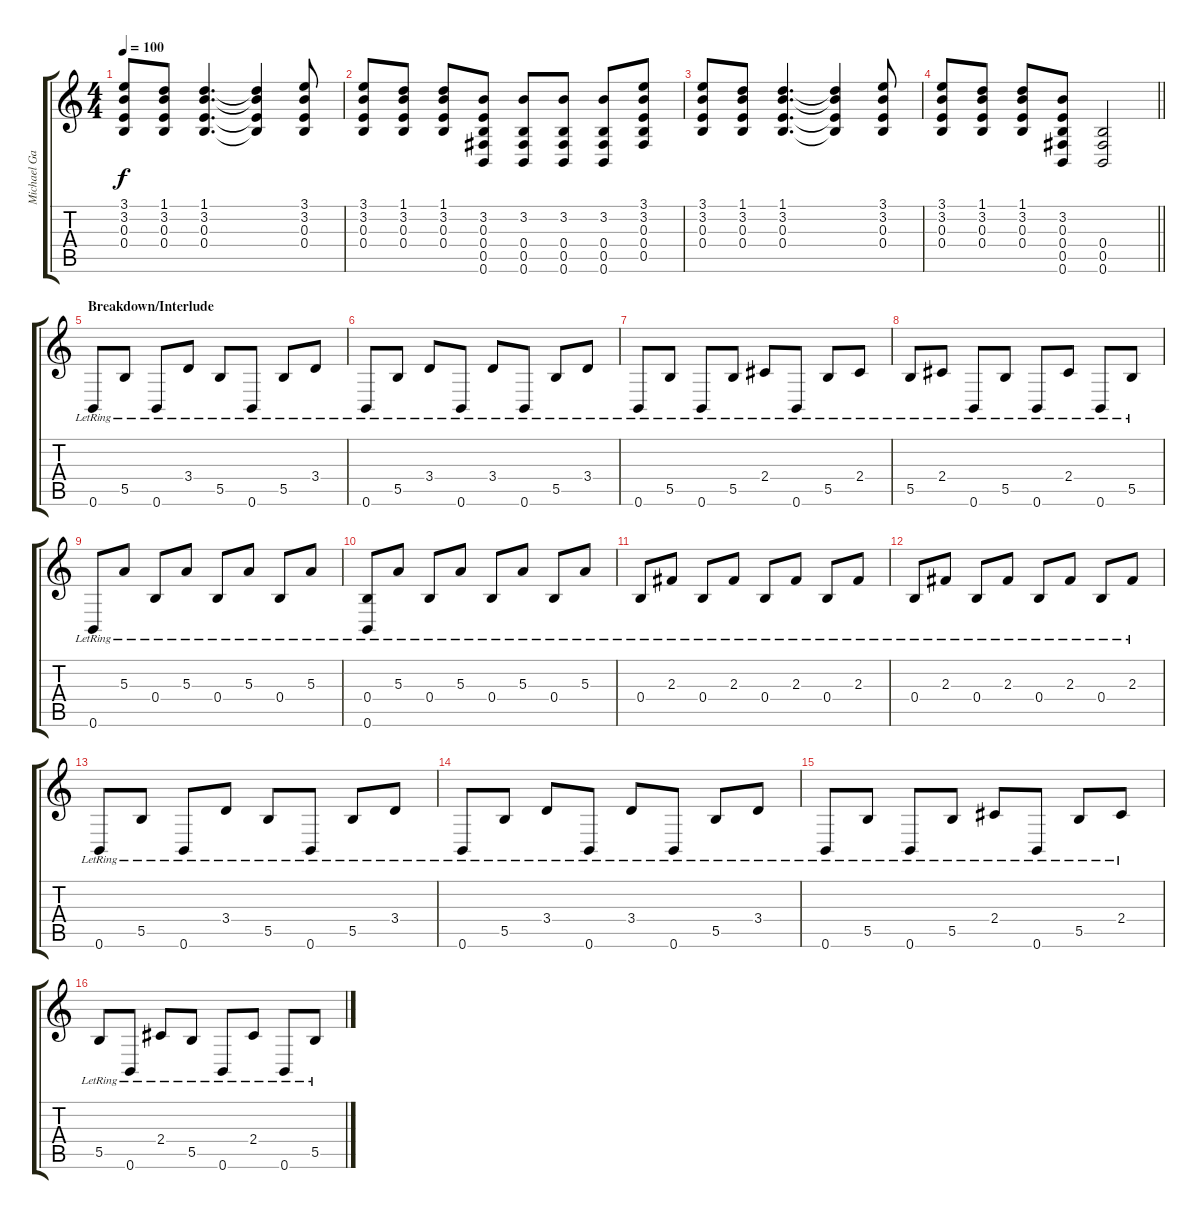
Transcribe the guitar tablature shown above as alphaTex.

\track ("Michael Gallagher" "Michael Ga") {instrument distortionguitar}
\staff {score tabs}
\tuning (Db4 Ab3 E3 B2 Gb2 B1) {hide}
\ts (4 4)
\tempo 100
\clef g2
\ks c
(3.1 3.2 0.3 0.4).8{dy f} (1.1 3.2 0.3 0.4).8 (1.1 3.2 0.3 0.4).4{d} (1.1{t} 3.2{t} 0.3{t} 0.4{t}).4 (3.1 3.2 0.3 0.4).8 |
(3.1 3.2 0.3 0.4).8 (1.1 3.2 0.3 0.4).8 (1.1 3.2 0.3 0.4).8 (3.2 0.3 0.4 0.5 0.6).8 (3.2 0.4 0.5 0.6).8 (3.2 0.4 0.5 0.6).8 (3.2 0.4 0.5 0.6).8 (3.1 3.2 0.3 0.4 0.5).8 |
(3.1 3.2 0.3 0.4).8 (1.1 3.2 0.3 0.4).8 (1.1 3.2 0.3 0.4).4{d} (1.1{t} 3.2{t} 0.3{t} 0.4{t}).4 (3.1 3.2 0.3 0.4).8 |
\barLineRight lightlight
(3.1 3.2 0.3 0.4).8 (1.1 3.2 0.3 0.4).8 (1.1 3.2 0.3 0.4).8 (3.2 0.3 0.4 0.5 0.6).8 (0.4 0.5 0.6).2 |
\section ("" "Breakdown/Interlude")
0.6{lr}.8{volume 15 balance 10 instrument electricguitarjazz} 5.5{lr}.8 0.6{lr}.8 3.4{lr}.8 5.5{lr}.8 0.6{lr}.8 5.5{lr}.8 3.4{lr}.8 |
0.6{lr}.8 5.5{lr}.8 3.4{lr}.8 0.6{lr}.8 3.4{lr}.8 0.6{lr}.8 5.5{lr}.8 3.4{lr}.8 |
0.6{lr}.8 5.5{lr}.8 0.6{lr}.8 5.5{lr}.8 2.4{lr}.8 0.6{lr}.8 5.5{lr}.8 2.4{lr}.8 |
5.5{lr}.8 2.4{lr}.8 0.6{lr}.8 5.5{lr}.8 0.6{lr}.8 2.4{lr}.8 0.6{lr}.8 5.5{lr}.8 |
0.6{lr}.8 5.3{lr}.8 0.4{lr}.8 5.3{lr}.8 0.4{lr}.8 5.3{lr}.8 0.4{lr}.8 5.3{lr}.8 |
(0.4{lr} 0.6{lr}).8 5.3{lr}.8 0.4{lr}.8 5.3{lr}.8 0.4{lr}.8 5.3{lr}.8 0.4{lr}.8 5.3{lr}.8 |
0.4{lr}.8 2.3{lr}.8 0.4{lr}.8 2.3{lr}.8 0.4{lr}.8 2.3{lr}.8 0.4{lr}.8 2.3{lr}.8 |
0.4{lr}.8 2.3{lr}.8 0.4{lr}.8 2.3{lr}.8 0.4{lr}.8 2.3{lr}.8 0.4{lr}.8 2.3{lr}.8 |
0.6{lr}.8 5.5{lr}.8 0.6{lr}.8 3.4{lr}.8 5.5{lr}.8 0.6{lr}.8 5.5{lr}.8 3.4{lr}.8 |
0.6{lr}.8 5.5{lr}.8 3.4{lr}.8 0.6{lr}.8 3.4{lr}.8 0.6{lr}.8 5.5{lr}.8 3.4{lr}.8 |
0.6{lr}.8 5.5{lr}.8 0.6{lr}.8 5.5{lr}.8 2.4{lr}.8 0.6{lr}.8 5.5{lr}.8 2.4{lr}.8 |
5.5{lr}.8 0.6{lr}.8 2.4{lr}.8 5.5{lr}.8 0.6{lr}.8 2.4{lr}.8 0.6{lr}.8 5.5{lr}.8
